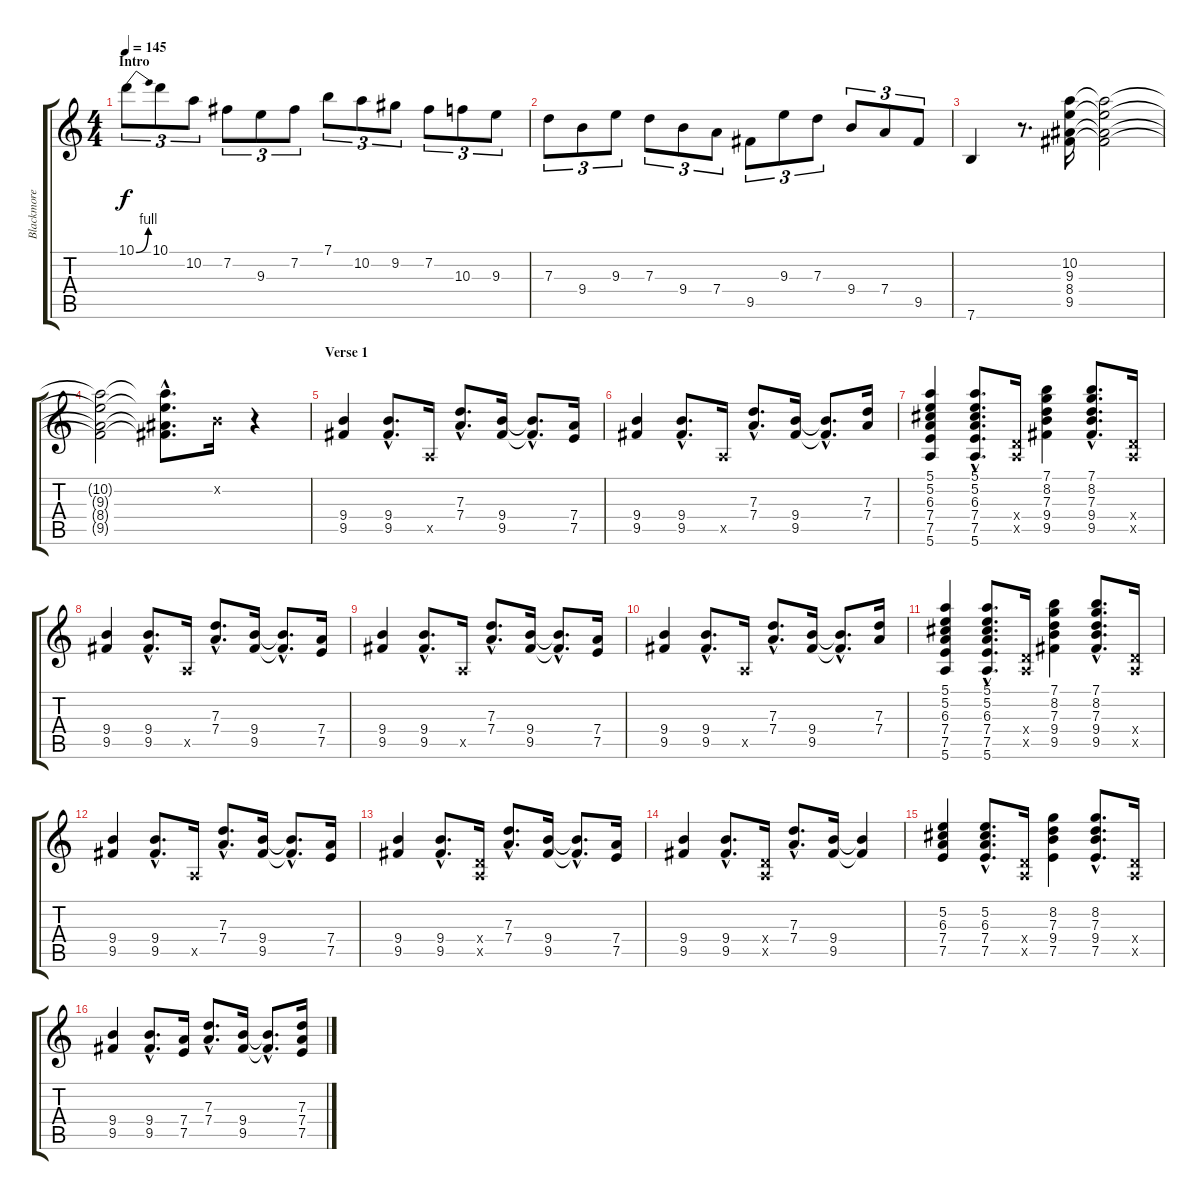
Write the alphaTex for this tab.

\track ("Blackmore" "Blackmore") {instrument overdrivenguitar}
\staff {score tabs}
\tuning (E4 B3 G3 D3 A2 E2) {hide}
\ts (4 4)
\section ("" "Intro")
\tempo 145
\clef g2
\ks c
10.1{be (bend 0 0 60 4)}.8{tu (3 2) dy f instrument overdrivenguitar} 10.1.8{tu (3 2)} 10.2.8{tu (3 2)} 7.2.8{tu (3 2)} 9.3.8{tu (3 2)} 7.2.8{tu (3 2)} 7.1.8{tu (3 2)} 10.2.8{tu (3 2)} 9.2.8{tu (3 2)} 7.2.8{tu (3 2)} 10.3.8{tu (3 2)} 9.3.8{tu (3 2)} |
7.3.8{tu (3 2)} 9.4.8{tu (3 2)} 9.3.8{tu (3 2)} 7.3.8{tu (3 2)} 9.4.8{tu (3 2)} 7.4.8{tu (3 2)} 9.5.8{tu (3 2)} 9.3.8{tu (3 2)} 7.3.8{tu (3 2)} 9.4.8{tu (3 2)} 7.4.8{tu (3 2)} 9.5.8{tu (3 2)} |
7.6.4 r.8{d} (10.2 9.3 8.4 9.5).16 (10.2{t} 9.3{t} 8.4{t} 9.5{t}).2 |
(10.2{t} 9.3{t} 8.4{t} 9.5{t}).2 (10.2{hac t} 9.3{hac t} 8.4{hac t} 9.5{hac t}).8{d} 0.2{x}.16 r.4 |
\section ("" "Verse 1")
(9.4 9.5).4 (9.4{hac} 9.5{hac}).8{d} 0.5{x}.16 (7.3{hac} 7.4{hac}).8{d} (9.4 9.5).16 (9.4{hac t} 9.5{hac t}).8{d} (7.4 7.5).16 |
(9.4 9.5).4 (9.4{hac} 9.5{hac}).8{d} 0.5{x}.16 (7.3{hac} 7.4{hac}).8{d} (9.4 9.5).16 (9.4{hac t} 9.5{hac t}).8{d} (7.3 7.4).16 |
(5.1 5.2 6.3 7.4 7.5 5.6).4 (5.1{hac} 5.2{hac} 6.3{hac} 7.4{hac} 7.5{hac} 5.6{hac}).8{d} (0.4{x} 0.5{x}).16 (7.1 8.2 7.3 9.4 9.5).4 (7.1{hac} 8.2{hac} 7.3{hac} 9.4{hac} 9.5{hac}).8{d} (0.4{x} 0.5{x}).16 |
(9.4 9.5).4 (9.4{hac} 9.5{hac}).8{d} 0.5{x}.16 (7.3{hac} 7.4{hac}).8{d} (9.4 9.5).16 (9.4{hac t} 9.5{hac t}).8{d} (7.4 7.5).16 |
(9.4 9.5).4 (9.4{hac} 9.5{hac}).8{d} 0.5{x}.16 (7.3{hac} 7.4{hac}).8{d} (9.4 9.5).16 (9.4{hac t} 9.5{hac t}).8{d} (7.4 7.5).16 |
(9.4 9.5).4 (9.4{hac} 9.5{hac}).8{d} 0.5{x}.16 (7.3{hac} 7.4{hac}).8{d} (9.4 9.5).16 (9.4{hac t} 9.5{hac t}).8{d} (7.3 7.4).16 |
(5.1 5.2 6.3 7.4 7.5 5.6).4 (5.1{hac} 5.2{hac} 6.3{hac} 7.4{hac} 7.5{hac} 5.6{hac}).8{d} (0.4{x} 0.5{x}).16 (7.1 8.2 7.3 9.4 9.5).4 (7.1{hac} 8.2{hac} 7.3{hac} 9.4{hac} 9.5{hac}).8{d} (0.4{x} 0.5{x}).16 |
(9.4 9.5).4 (9.4{hac} 9.5{hac}).8{d} 0.5{x}.16 (7.3{hac} 7.4{hac}).8{d} (9.4 9.5).16 (9.4{hac t} 9.5{hac t}).8{d} (7.4 7.5).16 |
(9.4 9.5).4 (9.4{hac} 9.5{hac}).8{d} (0.4{x} 0.5{x}).16 (7.3{hac} 7.4{hac}).8{d} (9.4 9.5).16 (9.4{hac t} 9.5{hac t}).8{d} (7.4 7.5).16 |
(9.4 9.5).4 (9.4{hac} 9.5{hac}).8{d} (0.4{x} 0.5{x}).16 (7.3{hac} 7.4{hac}).8{d} (9.4 9.5).16 (9.4{t} 9.5{t}).4 |
(5.2 6.3 7.4 7.5).4 (5.2{hac} 6.3{hac} 7.4{hac} 7.5{hac}).8{d} (0.4{x} 0.5{x}).16 (8.2 7.3 9.4 7.5).4 (8.2{hac} 7.3{hac} 9.4{hac} 7.5{hac}).8{d} (0.4{x} 0.5{x}).16 |
(9.4 9.5).4 (9.4{hac} 9.5{hac}).8{d} (7.4 7.5).16 (7.3{hac} 7.4{hac}).8{d} (9.4 9.5).16 (9.4{hac t} 9.5{hac t}).8{d} (7.3 7.4 7.5).16
